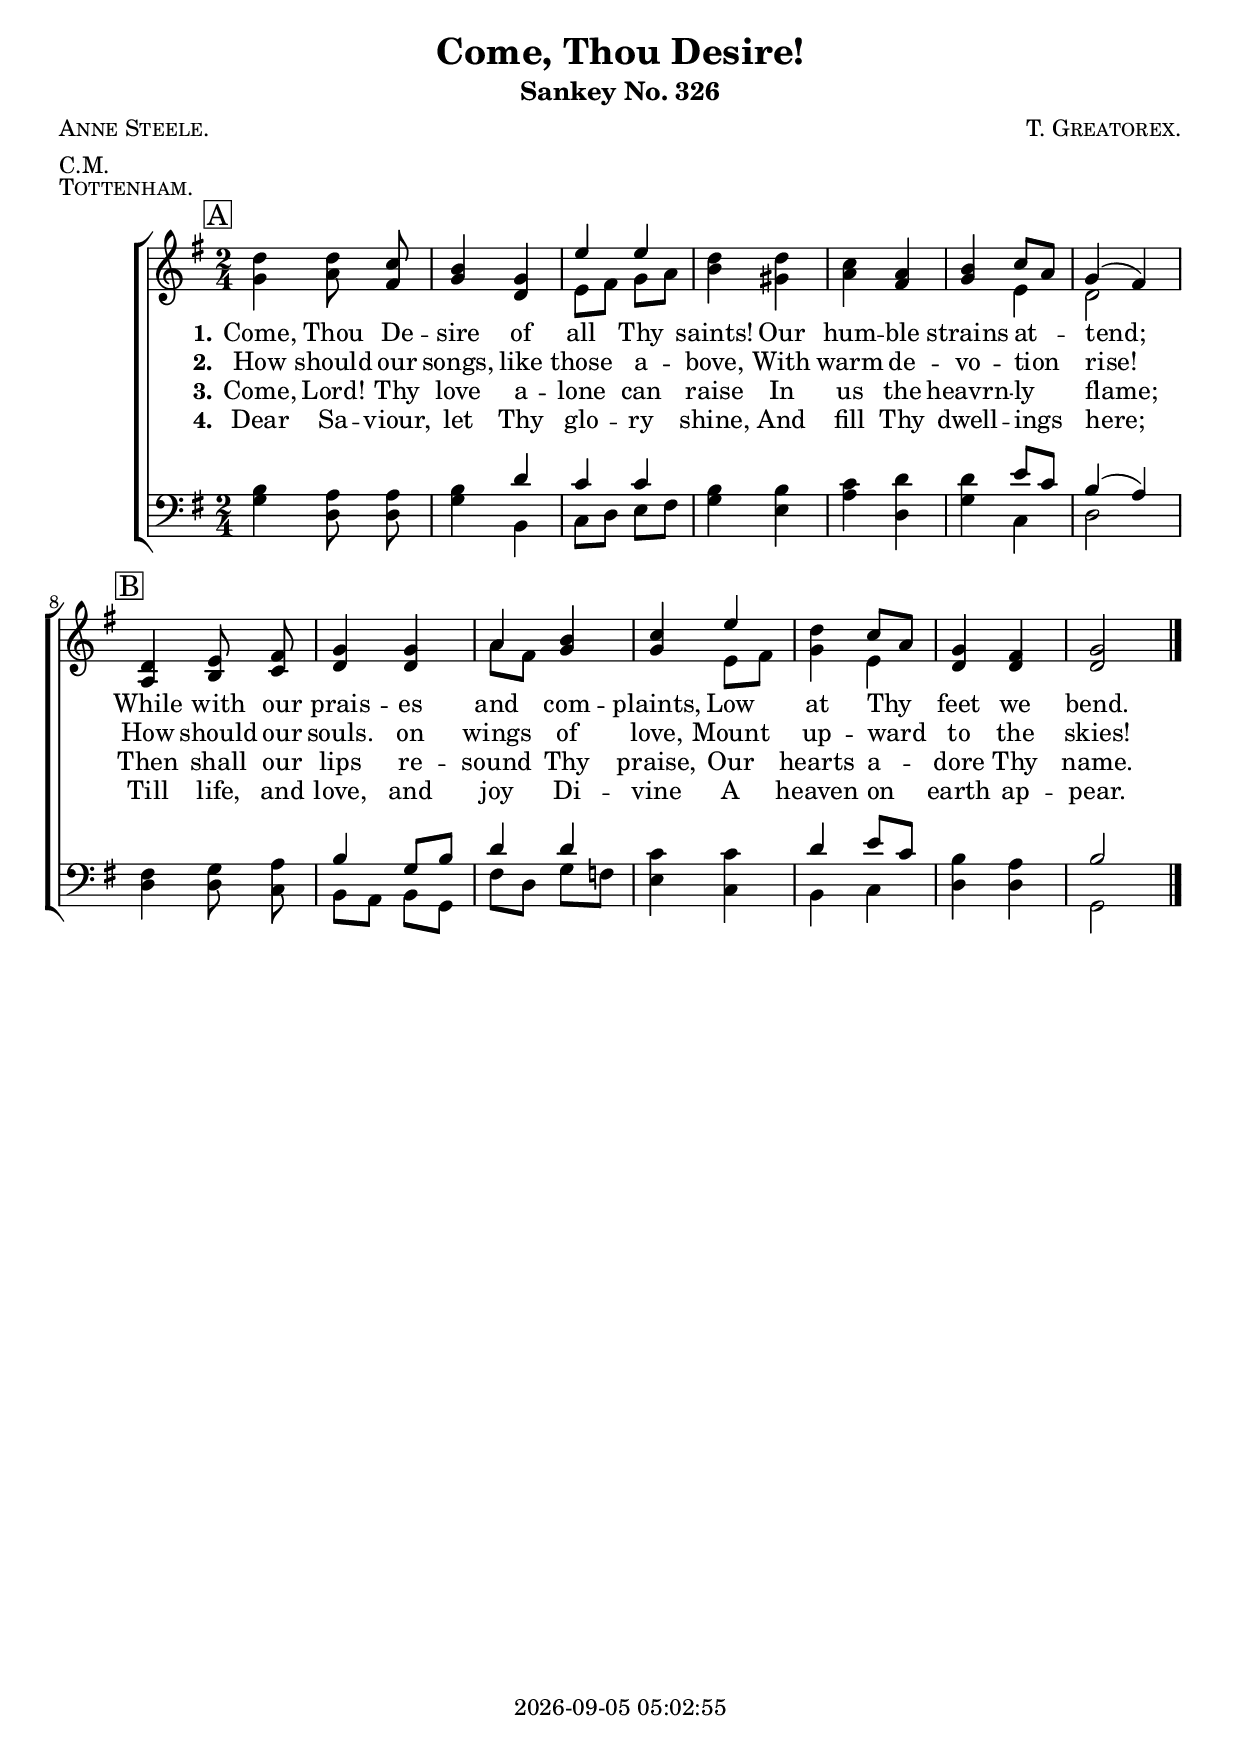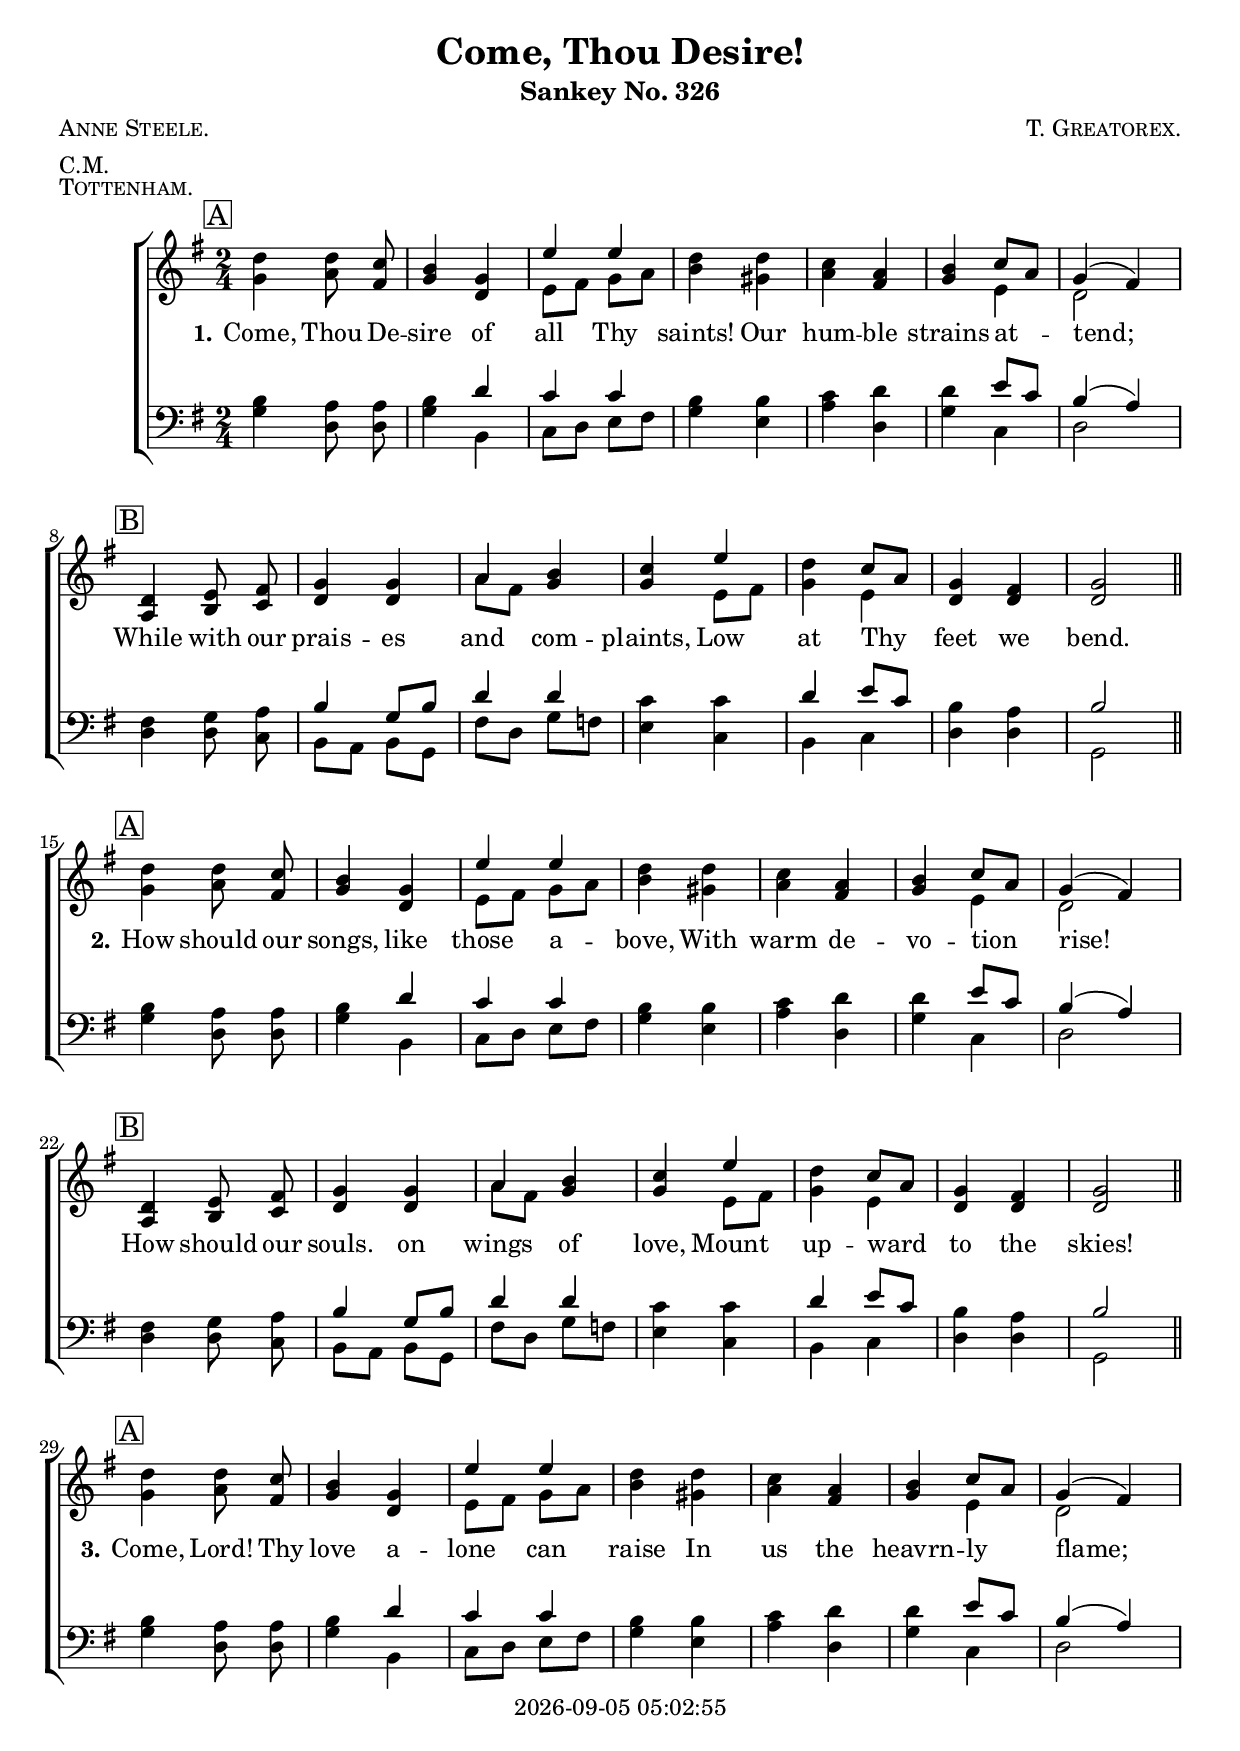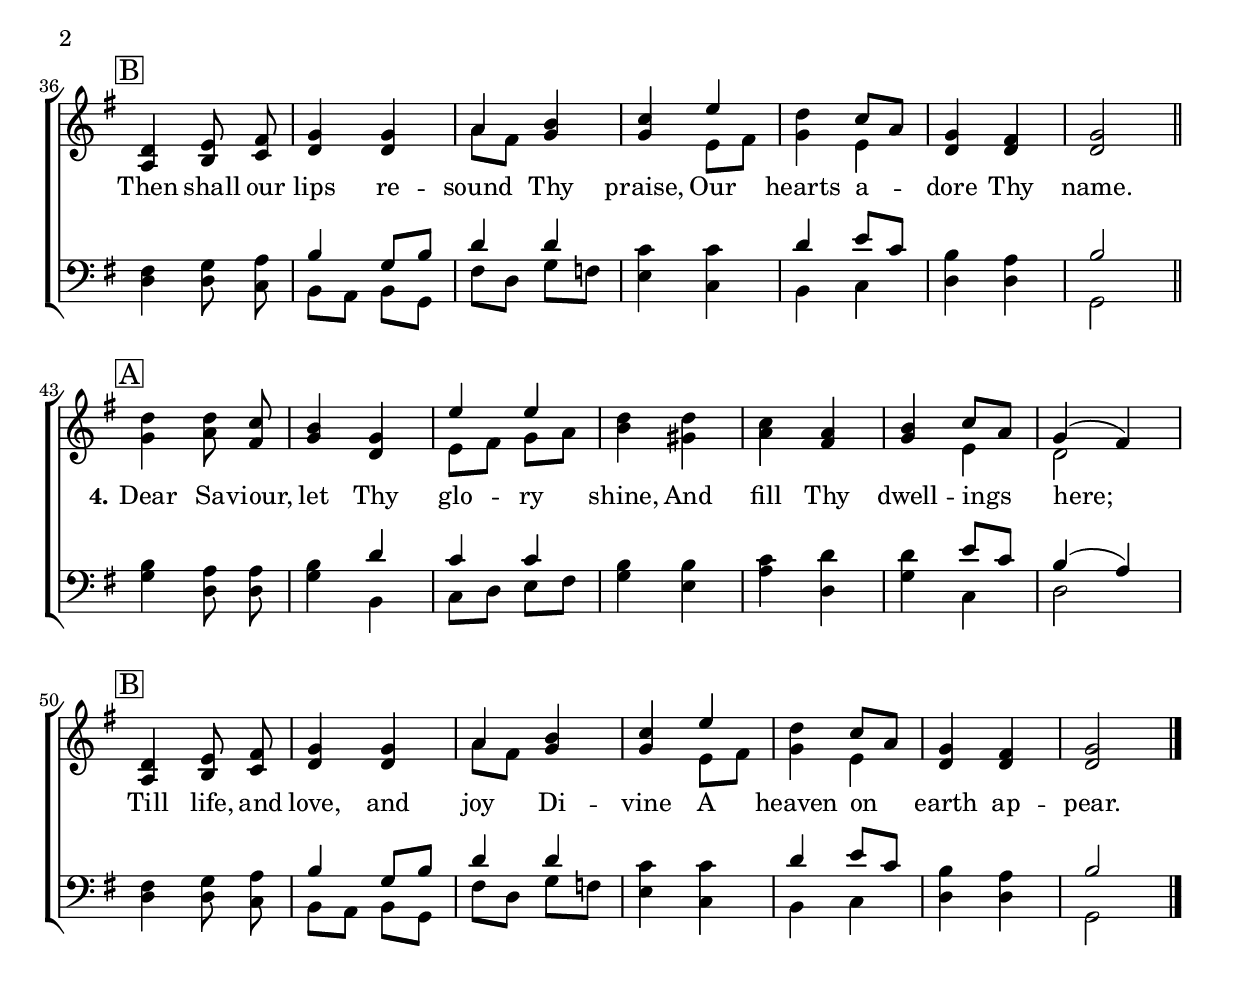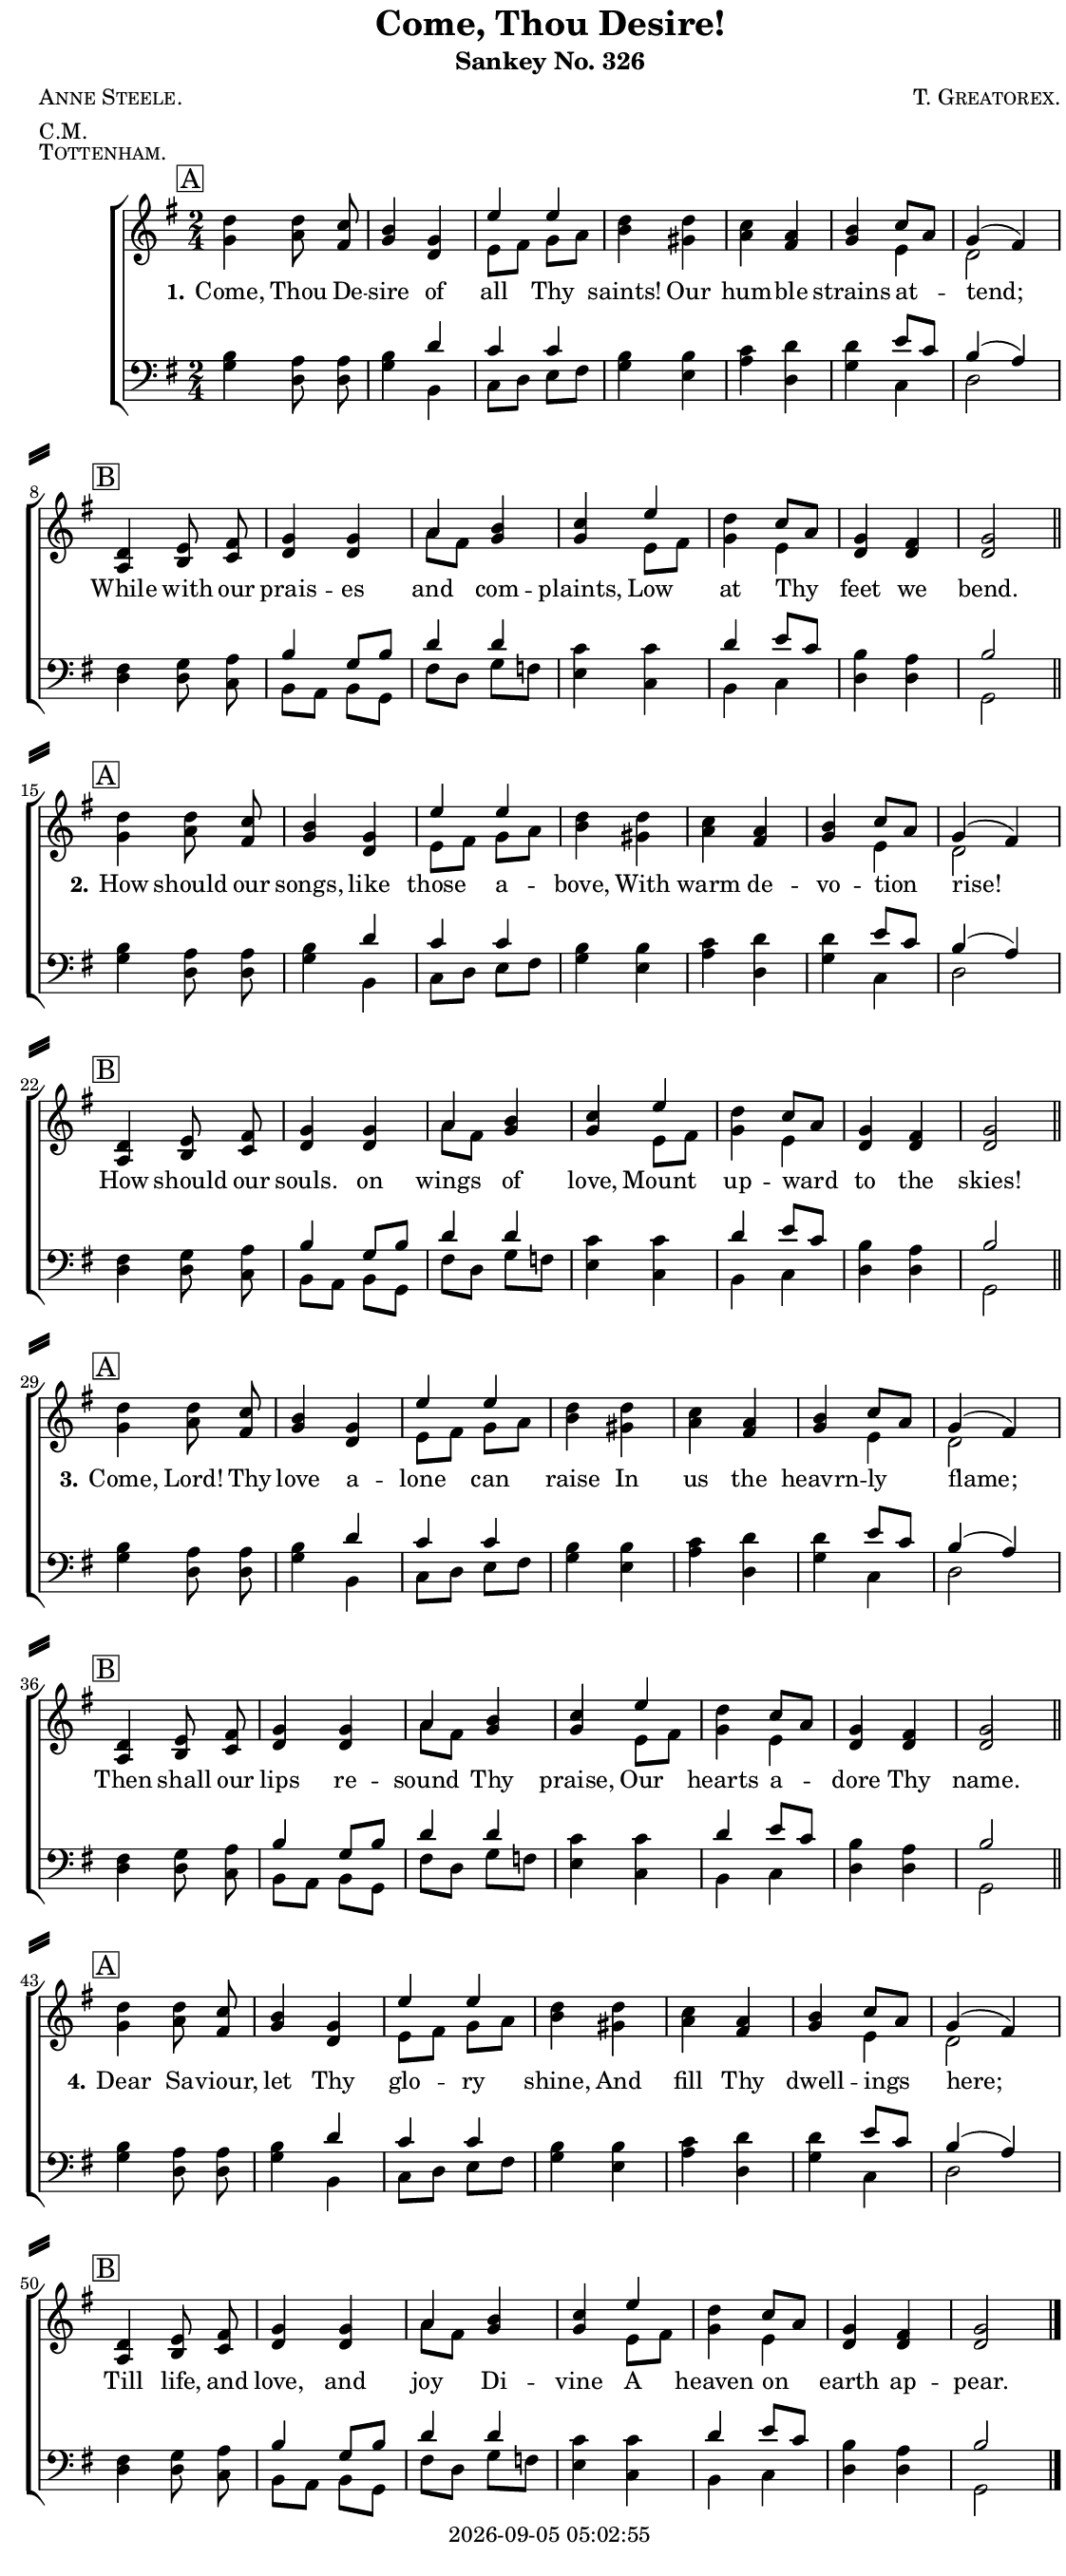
\version "2.22.1"

\include "articulate.ly"

today = #(strftime "%Y-%m-%d %H:%M:%S" (localtime (current-time)))

\header {
% centered at top
%  dedication  = "dedication"
  title       = "Come, Thou Desire!"
  subtitle    = "Sankey No. 326"
%  instrument  = "instrument"
  
% arrangement of following lines:
%
%  poet    composer
%  meter   arranger
%  piece       opus

  composer    = \markup\smallCaps "T. Greatorex."
%  arranger    = "arranger"
%  opus        = "opus"

  poet        = \markup\smallCaps "Anne Steele."
  meter       = \markup\smallCaps "C.M."
  piece       = \markup\smallCaps "Tottenham."

% centered at bottom
% tagline     = "tagline" % default lilypond version
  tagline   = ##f
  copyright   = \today
}

% #(set-global-staff-size 16)

global = {
  \key g \major
  \time 2/4
}

RehearsalTrack = {
% \set Score.currentBarNumber = #5
  \mark \markup { \box "A" } s2*7
  \mark \markup { \box "B" } s2*7
}

TempoTrack = {
  \set Score.tempoHideNote = ##t
  \tempo 4=120
}

nl = { \bar "||" \break }

soprano = \relative {
  \autoBeamOff
  d''4 8 c
  b4 g
  e'4 4
  d4 4
  c4 a
  b4 c8[a]
  g4(fis)
  d4 e8 fis % B
  g4 4
  a4 b
  c4 e
  d4 c8[a]
  g4 fis
  g2
}

alto = \relative {
  \autoBeamOff
  g'4 a8 fis
  g4 d
  e8[fis] g[a]
  b4 gis
  a4 fis
  g4 e
  d2
  a4 b8 c % B
  d4 4
  a'8[fis] g4
  g4 e8[fis]
  g4 e
  d4 4
  d2
}

tenor = \relative {
  \autoBeamOff
  b4 a8 8
  b4 d
  c4 4
  b4 4
  c4 d
  d4 e8[c]
  b4(a)
  fis4 g8 a % B
  b4 g8[b]
  d4 4
  c4 4
  d4 e8[c]
  b4 a
  b2
}

bass = \relative {
  \autoBeamOff
  g4 d8 d
  g4 b,
  c8[d] e[fis]
  g4 e
  a4 d,
  g4 c,
  d2
  d4 8 c % B
  b8[a] b[g]
  fis'8[d] g[f]
  e4 c
  b4 c
  d4 4
  g,2
}

nom  = {   \set ignoreMelismata = ##t }
yesm = { \unset ignoreMelismata       }

chorus = \lyricmode {
}

verses = 4

wordsOne = \lyricmode {
  \set stanza = "1."
  Come, Thou De -- sire of all Thy saints!
  Our hum -- ble strains at -- tend;
  While with our prais -- es and com -- plaints,
  Low at Thy feet we bend.
}
  
wordsTwo = \lyricmode {
  \set stanza = "2."
  How should our songs, like those a -- bove,
  With warm de -- vo -- tion rise!
  How should our souls. on wings of love,
  Mount up -- ward to the skies!
}
  
wordsThree = \lyricmode {
  \set stanza = "3."
  Come, Lord! Thy love a -- lone can raise
  In us the heavrn -- ly flame;
  Then shall our lips re -- sound Thy praise,
  Our hearts a -- dore Thy name.
}
  
wordsFour = \lyricmode {
  \set stanza = "4."
  Dear Sa -- viour, let Thy glo -- ry shine,
  And fill Thy dwell -- ings here;
  Till life, and love, and joy Di -- vine
  A heaven on earth ap -- pear.
}
  
wordsMidi = \lyricmode {
  \set stanza = "1."
  "Come, " "Thou " De "sire " "of " "all " "Thy " "saints! "
  "\nOur " hum "ble " "strains " at "tend; "
  "\nWhile " "with " "our " prais "es " "and " com "plaints, "
  "\nLow " "at " "Thy " "feet " "we " "bend. "

  \set stanza = "2."
  "\nHow " "should " "our " "songs, " "like " "those " a "bove, "
  "\nWith " "warm " de vo "tion " "rise! "
  "\nHow " "should " "our " "souls. " "on " "wings " "of " "love, "
  "\nMount " up "ward " "to " "the " "skies! "

  \set stanza = "3."
  "\nCome, " "Lord! " "Thy " "love " a "lone " "can " "raise "
  "\nIn " "us " "the " heavrn "ly " "flame; "
  "\nThen " "shall " "our " "lips " re "sound " "Thy " "praise, "
  "\nOur " "hearts " a "dore " "Thy " "name. "

  \set stanza = "4."
  "\nDear " Sa "viour, " "let " "Thy " glo "ry " "shine, "
  "\nAnd " "fill " "Thy " dwell "ings " "here; "
  "\nTill " "life, " "and " "love, " "and " "joy " Di "vine "
  "\nA " "heaven " "on " "earth " ap "pear. "
}

\book {
  \bookOutputSuffix "midi"
  \score {
%    \articulate
        \new ChoirStaff <<
                                % Soprano staff
          \new Staff = soprano
          <<
            \new Voice { \repeat unfold \verses \TempoTrack     }
            \new Voice { \global \repeat unfold \verses \soprano \bar "|." }
            \addlyrics \wordsMidi
          >>
                                % Alto staff
          \new Staff = alto
          <<
            \new Voice { \global \repeat unfold \verses { \alto \nl } \bar "|." }
          >>
                                % Tenor staff
          \new Staff = tenor
          <<
            \clef "treble_8"
            \new Voice { \global \repeat unfold \verses \tenor }
          >>
                                % Bass staff
          \new Staff = bass
          <<
            \clef "bass"
            \new Voice { \global \repeat unfold \verses \bass }
          >>
        >>
    \midi {}
  }
}

\book {
  \bookOutputSuffix "repeat"
  \score {
        \new ChoirStaff <<
                                  % Joint soprano/alto staff
          \new Staff \with { printPartCombineTexts = ##f }
          <<
            \new Voice \RehearsalTrack
            \new Voice \TempoTrack
            \new NullVoice = "aligner" \soprano
            \new Voice = "women" \partCombine { \global \soprano \bar "|." } { \global \alto }
            \new Lyrics \lyricsto "aligner" { \wordsOne \chorus }
            \new Lyrics \lyricsto "aligner"   \wordsTwo
            \new Lyrics \lyricsto "aligner"   \wordsThree
            \new Lyrics \lyricsto "aligner"   \wordsFour
          >>
                                  % Joint tenor/bass staff
          \new Staff \with { printPartCombineTexts = ##f }
          <<
            \clef "bass"
            \new Voice = "men" \partCombine { \global \tenor } { \global \bass }
          >>
        >>
    \layout {
      indent = 1.5\cm
      \context {
        \Staff \RemoveAllEmptyStaves
      }
    }
  }
}

\book {
  \bookOutputSuffix "single"
  \score {
        \new ChoirStaff <<
                                  % Joint soprano/alto staff
          \new Staff \with { printPartCombineTexts = ##f }
          <<
            \new Voice { \repeat unfold \verses \RehearsalTrack }
            \new Voice { \repeat unfold \verses \TempoTrack }
            \new NullVoice = "aligner" { \repeat unfold \verses \soprano }
            \new Voice = "women" \partCombine { \global \repeat unfold \verses \soprano \bar "|." }
                                               { \global \repeat unfold \verses { \alto \nl } \bar "|." }
            \new Lyrics \lyricsto "aligner" { \wordsOne   \chorus
                                              \wordsTwo   \chorus
                                              \wordsThree \chorus
                                              \wordsFour  \chorus
                                            }
          >>
                                  % Joint tenor/bass staff
          \new Staff \with { printPartCombineTexts = ##f }
          <<
            \clef "bass"
            \new Voice = "men" \partCombine { \global \repeat unfold \verses \tenor }
                                            { \global \repeat unfold \verses \bass }
          >>
        >>
    \layout {
      indent = 1.5\cm
      \context {
        \Staff \RemoveAllEmptyStaves
      }
    }
  }
}

\book {
  \bookOutputSuffix "singlepage"
  \paper {
    top-margin = 0
    left-margin = 7
    right-margin = 1
    paper-width = 190\mm
    page-breaking = #ly:one-page-breaking
    system-system-spacing.basic-distance = #15
    system-separator-markup = \slashSeparator
  }
  \score {
        \new ChoirStaff <<
                                  % Joint soprano/alto staff
          \new Staff \with { printPartCombineTexts = ##f }
          <<
            \new Voice { \repeat unfold \verses \RehearsalTrack }
            \new Voice { \repeat unfold \verses \TempoTrack }
            \new NullVoice = "aligner" { \repeat unfold \verses \soprano }
            \new Voice = "women" \partCombine { \global \repeat unfold \verses \soprano \bar "|." }
                                               { \global \repeat unfold \verses { \alto \nl } \bar "|." }
            \new Lyrics \lyricsto "aligner" { \wordsOne   \chorus
                                              \wordsTwo   \chorus
                                              \wordsThree \chorus
                                              \wordsFour  \chorus
                                            }
          >>
                                  % Joint tenor/bass staff
          \new Staff \with { printPartCombineTexts = ##f }
          <<
            \clef "bass"
            \new Voice = "men" \partCombine { \global \repeat unfold \verses \tenor }
                                            { \global \repeat unfold \verses \bass }
          >>
        >>
    \layout {
      indent = 1.5\cm
      \context {
        \Staff \RemoveAllEmptyStaves
      }
    }
  }
}
